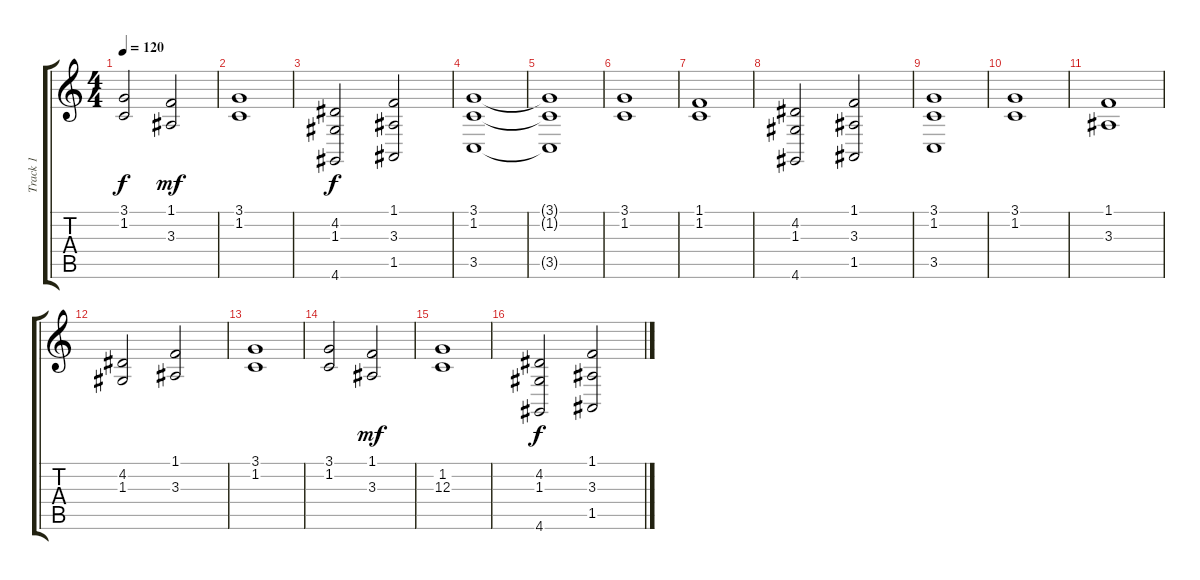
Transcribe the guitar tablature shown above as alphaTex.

\track ("Track 1" "Track 1") {instrument stringensemble2}
\staff {score tabs}
\tuning (E4 B3 G3 D3 A2 E2) {hide}
\ts (4 4)
\tempo 120
\clef g2
\ks c
(3.1 1.2).2{dy f} (1.1 3.3).2{dy mf} |
(3.1 1.2).1 |
(4.2 1.3 4.6).2{dy f} (1.1 3.3 1.5).2 |
(3.1 1.2 3.5).1 |
(3.1{t} 1.2{t} 3.5{t}).1 |
(3.1 1.2).1 |
(1.1 1.2).1 |
(4.2 1.3 4.6).2 (1.1 3.3 1.5).2 |
(3.1 1.2 3.5).1 |
(3.1 1.2).1 |
(1.1 3.3).1 |
(4.2 1.3).2 (1.1 3.3).2 |
(3.1 1.2).1 |
(3.1 1.2).2 (1.1 3.3).2{dy mf} |
(1.2 12.3).1 |
(4.2 1.3 4.6).2{dy f} (1.1 3.3 1.5).2
